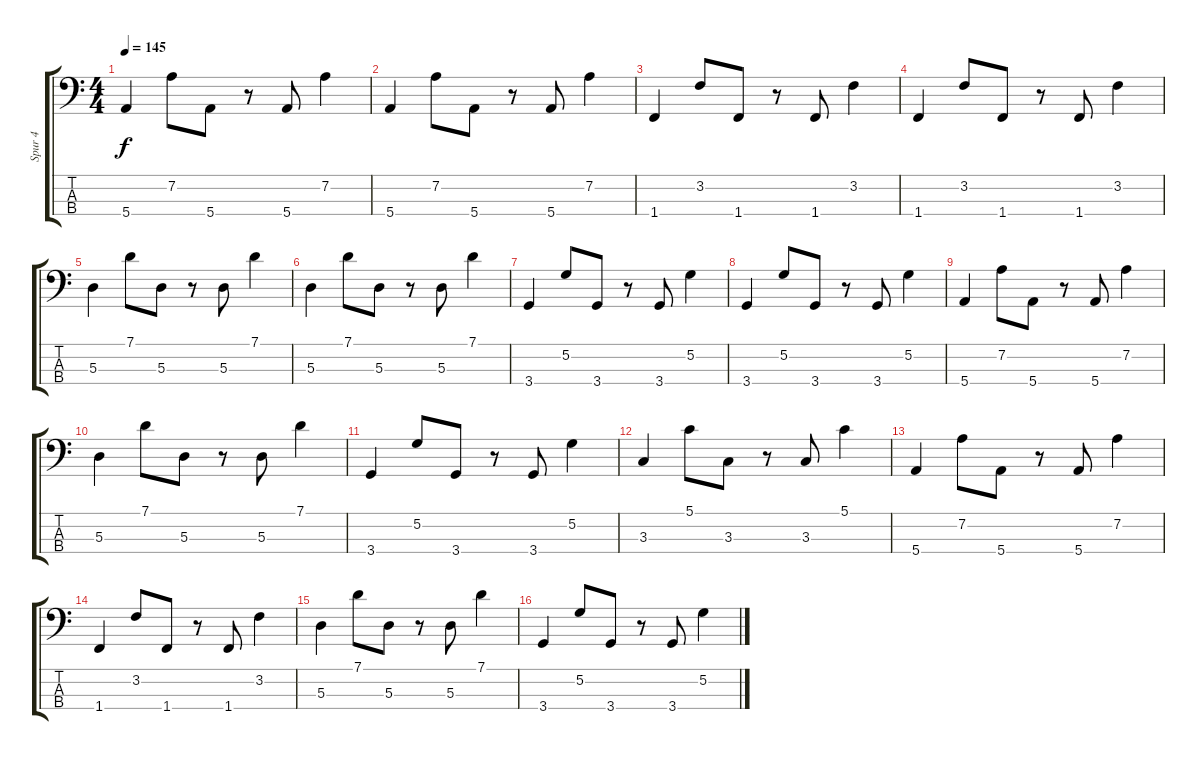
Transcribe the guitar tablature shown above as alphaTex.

\track ("Spur 4" "Spur 4") {instrument electricbassfinger}
\staff {score tabs}
\tuning (G2 D2 A1 E1) {hide}
\ts (4 4)
\tempo 145
\clef f4
\ks c
5.4.4{dy f} 7.2.8 5.4.8 r.8 5.4.8 7.2.4 |
5.4.4 7.2.8 5.4.8 r.8 5.4.8 7.2.4 |
1.4.4 3.2.8 1.4.8 r.8 1.4.8 3.2.4 |
1.4.4 3.2.8 1.4.8 r.8 1.4.8 3.2.4 |
5.3.4 7.1.8 5.3.8 r.8 5.3.8 7.1.4 |
5.3.4 7.1.8 5.3.8 r.8 5.3.8 7.1.4 |
3.4.4 5.2.8 3.4.8 r.8 3.4.8 5.2.4 |
3.4.4 5.2.8 3.4.8 r.8 3.4.8 5.2.4 |
5.4.4 7.2.8 5.4.8 r.8 5.4.8 7.2.4 |
5.3.4 7.1.8 5.3.8 r.8 5.3.8 7.1.4 |
3.4.4 5.2.8 3.4.8 r.8 3.4.8 5.2.4 |
3.3.4 5.1.8 3.3.8 r.8 3.3.8 5.1.4 |
5.4.4 7.2.8 5.4.8 r.8 5.4.8 7.2.4 |
1.4.4 3.2.8 1.4.8 r.8 1.4.8 3.2.4 |
5.3.4 7.1.8 5.3.8 r.8 5.3.8 7.1.4 |
3.4.4 5.2.8 3.4.8 r.8 3.4.8 5.2.4
